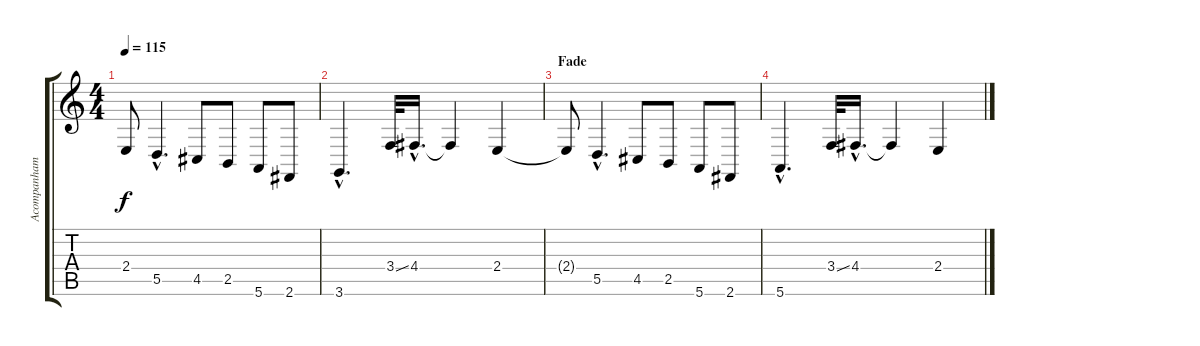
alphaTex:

\track ("Acompanhamento 1" "Acompanham") {instrument pizzicatostrings}
\staff {score tabs}
\tuning (E4 B3 G3 D3 A2 E2) {hide}
\ts (4 4)
\tempo 115
\clef g2
\ks c
2.4{t}.8{dy f} 5.5{hac}.4{d} 4.5.8 2.5.8 5.6.8 2.6.8 |
3.6{hac}.4{d} 3.4{ss}.32 4.4{hac}.16{d} 4.4{t}.4 2.4.4 |
\section ("" "Fade")
2.4{t}.8{volume 0} 5.5{hac}.4{d} 4.5.8 2.5.8 5.6.8 2.6.8 |
5.6{hac}.4{d} 3.4{ss}.32 4.4{hac}.16{d} 4.4{t}.4 2.4.4
